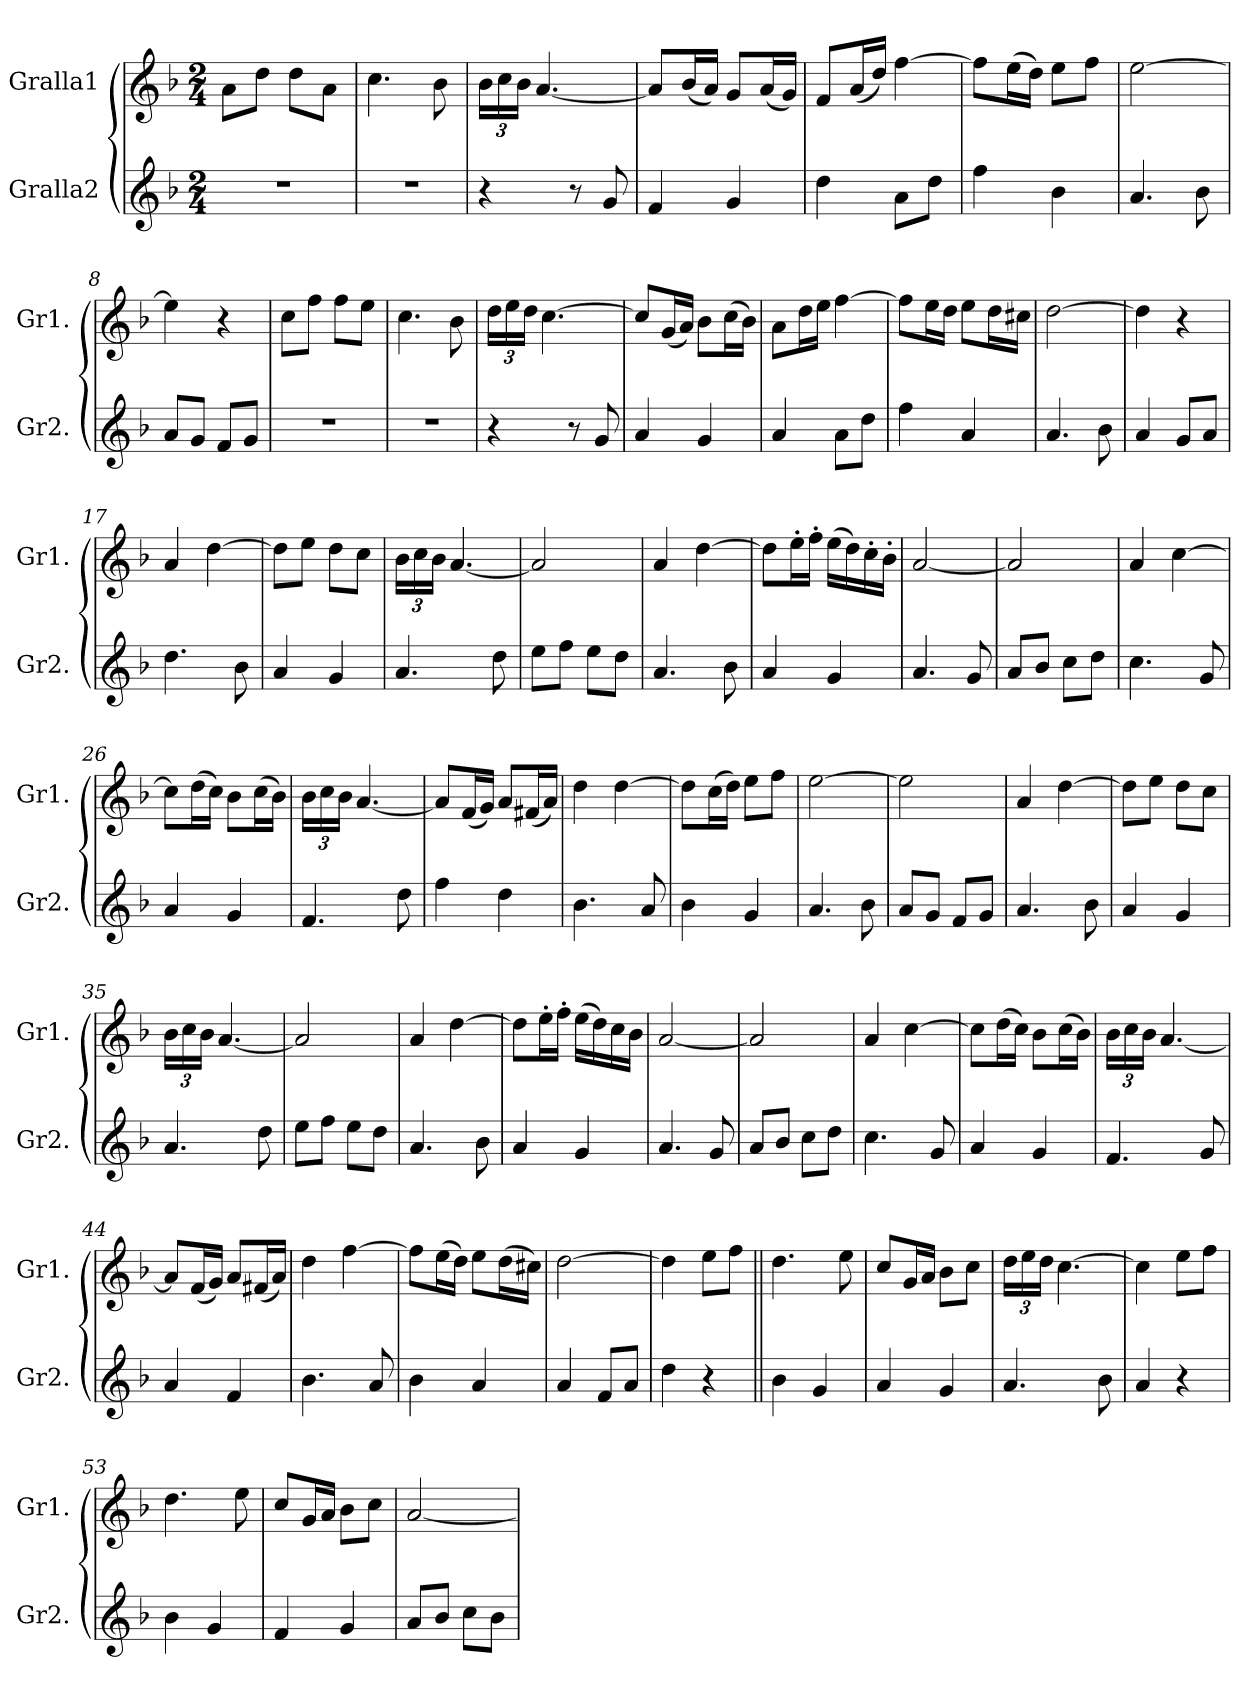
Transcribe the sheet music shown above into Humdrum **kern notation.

**kern	**kern
*part2	*part1
*staff2	*staff1
*I"Gralla2	*I"Gralla1
*I'Gr2.	*I'Gr1.
*clefG2	*clefG2
*k[b-]	*k[b-]
*M2/4	*M2/4
*MM120	*MM120
=1	=1
2r	8a\L
.	8dd\J
.	8dd\L
.	8a\J
=2	=2
2r	4.cc\
.	8b-\
=3	=3
*	*Xbrackettup
4r	24b-\LL
.	24cc\
.	24b-\JJ
.	[4.a/
8r	.
8g/	.
=4	=4
4f/	8a/L]
.	(<16b-/L
.	16a/JJ)
4g/	8g/L
.	(<16a/L
.	16g/JJ)
=5	=5
4dd\	8f/L
.	(<16a/L
.	16dd/JJ)
8a\L	[4ff\
8dd\J	.
=6	=6
4ff\	8ff\L]
.	(>16ee\L
.	16dd\JJ)
4b-\	8ee\L
.	8ff\J
=7	=7
4.a/	[2ee\
8b-\	.
=8	=8
8a/L	4ee\]
8g/J	.
8f/L	4r
8g/J	.
=9	=9
2r	8cc\L
.	8ff\J
.	8ff\L
.	8ee\J
=10	=10
2r	4.cc\
.	8b-\
=11	=11
4r	24dd\LL
.	24ee\
.	24dd\JJ
.	[4.cc\
8r	.
8g/	.
=12	=12
4a/	8cc/L]
.	(<16g/L
.	16a/JJ)
4g/	8b-\L
.	(>16cc\L
.	16b-\JJ)
!!LO:LB:g=z
=13	=13
4a/	8a\L
.	16dd\L
.	16ee\JJ
8a\L	[4ff\
8dd\J	.
=14	=14
4ff\	8ff\L]
.	16ee\L
.	16dd\JJ
4a/	8ee\L
.	16dd\L
.	16cc#X\JJ
=15	=15
4.a/	[2dd\
8b-\	.
=16	=16
4a/	4dd\]
8g/L	4r
8a/J	.
=17	=17
4.dd\	4a/
.	[4dd\
8b-\	.
=18	=18
4a/	8dd\L]
.	8ee\J
4g/	8dd\L
.	8cc\J
=19	=19
4.a/	24b-\LL
.	24cc\
.	24b-\JJ
.	[4.a/
8dd\	.
=20	=20
8ee\L	2a/]
8ff\J	.
8ee\L	.
8dd\J	.
=21	=21
4.a/	4a/
.	[4dd\
8b-\	.
=22	=22
4a/	8dd\L]
.	16ee'\L
.	16ff'\JJ
4g/	(>16ee\LL
.	16dd\)
.	16cc'\
.	16b-'\JJ
=23	=23
4.a/	[2a/
8g/	.
=24	=24
8a/L	2a/]
8b-/J	.
8cc\L	.
8dd\J	.
=25	=25
4.cc\	4a/
.	[4cc\
8g/	.
!!LO:LB:g=z
=26	=26
4a/	8cc\L]
.	(>16dd\L
.	16cc\JJ)
4g/	8b-\L
.	(>16cc\L
.	16b-\JJ)
=27	=27
4.f/	24b-\LL
.	24cc\
.	24b-\JJ
.	[4.a/
8dd\	.
=28	=28
4ff\	8a/L]
.	(<16f/L
.	16g/JJ)
4dd\	8a/L
.	(<16f#X/L
.	16a/JJ)
=29	=29
4.b-\	4dd\
.	[4dd\
8a/	.
=30	=30
4b-\	8dd\L]
.	(>16cc\L
.	16dd\JJ)
4g/	8ee\L
.	8ff\J
=31	=31
4.a/	[2ee\
8b-\	.
=32	=32
8a/L	2ee\]
8g/J	.
8f/L	.
8g/J	.
=33	=33
4.a/	4a/
.	[4dd\
8b-\	.
=34	=34
4a/	8dd\L]
.	8ee\J
4g/	8dd\L
.	8cc\J
=35	=35
4.a/	24b-\LL
.	24cc\
.	24b-\JJ
.	[4.a/
8dd\	.
=36	=36
8ee\L	2a/]
8ff\J	.
8ee\L	.
8dd\J	.
=37	=37
4.a/	4a/
.	[4dd\
8b-\	.
=38	=38
4a/	8dd\L]
.	16ee'\L
.	16ff'\JJ
4g/	(>16ee\LL
.	16dd\)
.	16cc\
.	16b-\JJ
!!LO:LB:g=z
=39	=39
4.a/	[2a/
8g/	.
=40	=40
8a/L	2a/]
8b-/J	.
8cc\L	.
8dd\J	.
=41	=41
4.cc\	4a/
.	[4cc\
8g/	.
=42	=42
4a/	8cc\L]
.	(>16dd\L
.	16cc\JJ)
4g/	8b-\L
.	(>16cc\L
.	16b-\JJ)
=43	=43
4.f/	24b-\LL
.	24cc\
.	24b-\JJ
.	[4.a/
8g/	.
=44	=44
4a/	8a/L]
.	(<16f/L
.	16g/JJ)
4f/	8a/L
.	(<16f#X/L
.	16a/JJ)
=45	=45
4.b-\	4dd\
.	[4ff\
8a/	.
=46	=46
4b-\	8ff\L]
.	(>16ee\L
.	16dd\JJ)
4a/	8ee\L
.	(>16dd\L
.	16cc#X\JJ)
=47	=47
4a/	[2dd\
8f/L	.
8a/J	.
=48	=48
4dd\	4dd\]
4r	8ee\L
.	8ff\J
=49||	=49||
4b-\	4.dd\
4g/	.
.	8ee\
=50	=50
4a/	8cc/L
.	16g/L
.	16a/JJ
4g/	8b-\L
.	8cc\J
=51	=51
4.a/	24dd\LL
.	24ee\
.	24dd\JJ
.	[4.cc\
8b-\	.
!!LO:LB:g=z
=52	=52
4a/	4cc\]
4r	8ee\L
.	8ff\J
=53	=53
4b-\	4.dd\
4g/	.
.	8ee\
=54	=54
4f/	8cc/L
.	16g/L
.	16a/JJ
4g/	8b-\L
.	8cc\J
=55	=55
8a/L	[2a/
8b-/J	.
8cc\L	.
8b-\J	.
=	=
*-	*-
